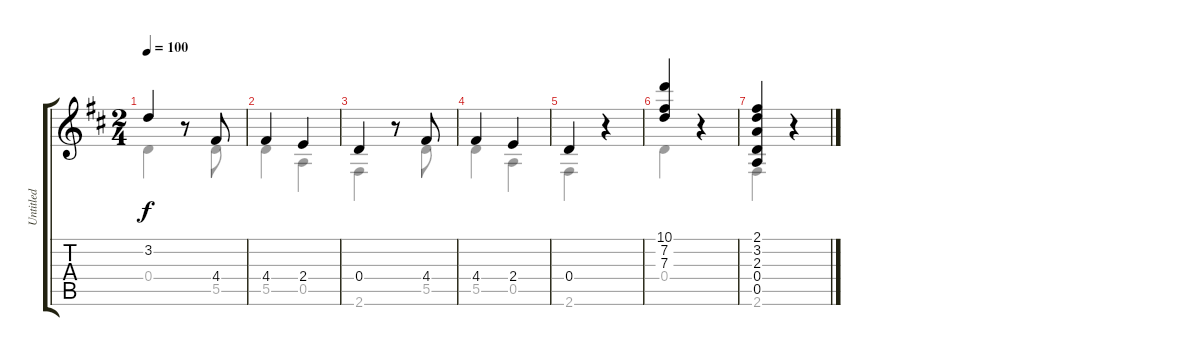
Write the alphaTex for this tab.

\track ("Untitled" "Untitled") {instrument acousticguitarnylon}
\staff {score tabs}
\tuning (E4 B3 G3 D3 A2 E2) {hide}
\voice
\ts (2 4)
\tempo 100
\clef g2
\ks d
3.2.4{dy f} r.8 4.4.8 |
4.4.4 2.4.4 |
0.4.4 r.8 4.4.8 |
4.4.4 2.4.4 |
0.4.4 r.4 |
(10.1 7.2 7.3).4 r.4 |
(2.1 3.2 2.3 0.4 0.5).4 r.4
\voice
\clef g2
\ottava regular
\simile none
\ks d
0.4.4{dy f} r.8 5.5.8 |
5.5.4 0.5.4 |
2.6.4 r.8 5.5.8 |
5.5.4 0.5.4 |
2.6.4 r.4 |
0.4.4 r.4 |
2.6.4 r.4
